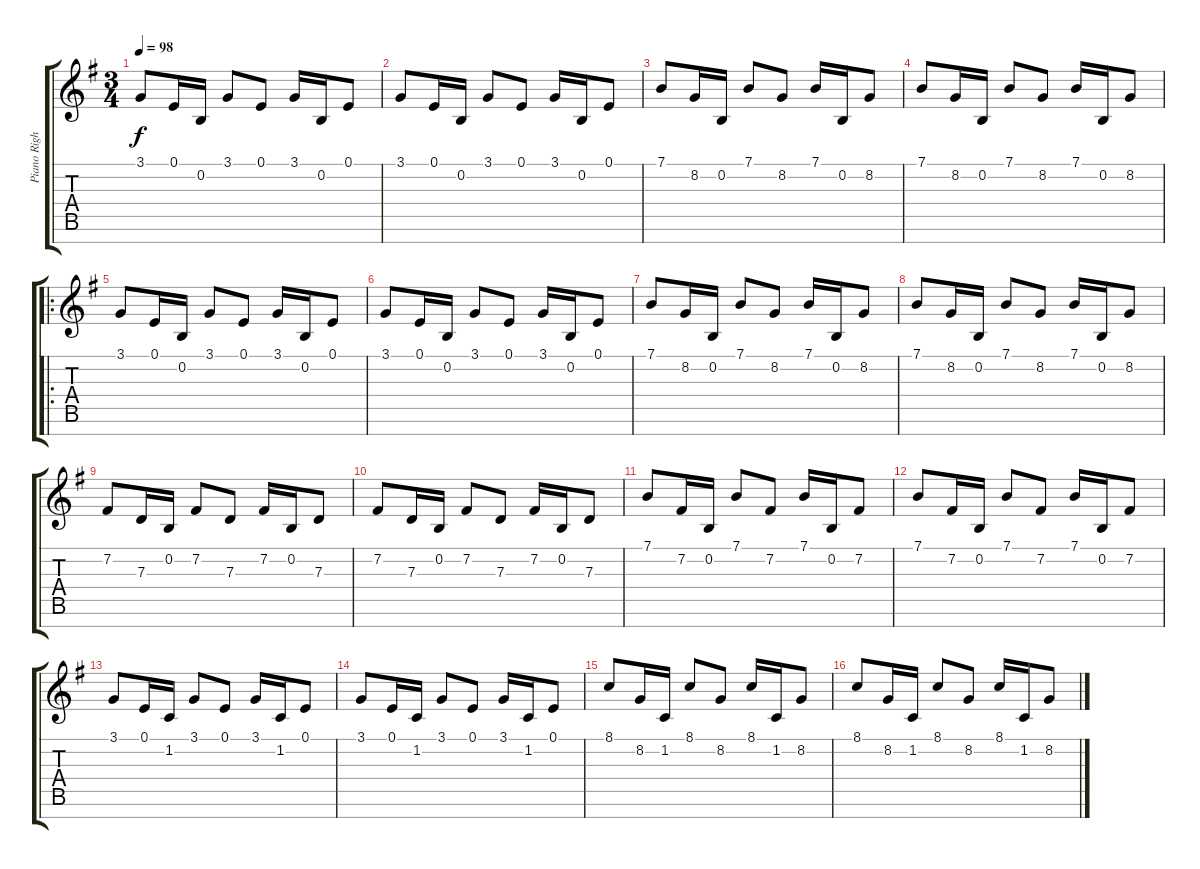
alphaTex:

\track ("Piano Right Hand" "Piano Righ") {instrument acousticgrandpiano}
\staff {score tabs}
\tuning (E4 B3 G3 D3 A2 E2 B1) {hide}
\ts (3 4)
\tempo 98
\clef g2
\ks eminor
3.1.8{dy f instrument acousticgrandpiano} 0.1.16 0.2.16 3.1.8 0.1.8 3.1.16 0.2.16 0.1.8 |
3.1.8 0.1.16 0.2.16 3.1.8 0.1.8 3.1.16 0.2.16 0.1.8 |
7.1.8 8.2.16 0.2.16 7.1.8 8.2.8 7.1.16 0.2.16 8.2.8 |
7.1.8 8.2.16 0.2.16 7.1.8 8.2.8 7.1.16 0.2.16 8.2.8 |
\ro
3.1.8 0.1.16 0.2.16 3.1.8 0.1.8 3.1.16 0.2.16 0.1.8 |
3.1.8 0.1.16 0.2.16 3.1.8 0.1.8 3.1.16 0.2.16 0.1.8 |
7.1.8 8.2.16 0.2.16 7.1.8 8.2.8 7.1.16 0.2.16 8.2.8 |
7.1.8 8.2.16 0.2.16 7.1.8 8.2.8 7.1.16 0.2.16 8.2.8 |
7.2.8 7.3.16 0.2.16 7.2.8 7.3.8 7.2.16 0.2.16 7.3.8 |
7.2.8 7.3.16 0.2.16 7.2.8 7.3.8 7.2.16 0.2.16 7.3.8 |
7.1.8 7.2.16 0.2.16 7.1.8 7.2.8 7.1.16 0.2.16 7.2.8 |
7.1.8 7.2.16 0.2.16 7.1.8 7.2.8 7.1.16 0.2.16 7.2.8 |
3.1.8 0.1.16 1.2.16 3.1.8 0.1.8 3.1.16 1.2.16 0.1.8 |
3.1.8 0.1.16 1.2.16 3.1.8 0.1.8 3.1.16 1.2.16 0.1.8 |
8.1.8 8.2.16 1.2.16 8.1.8 8.2.8 8.1.16 1.2.16 8.2.8 |
8.1.8 8.2.16 1.2.16 8.1.8 8.2.8 8.1.16 1.2.16 8.2.8
